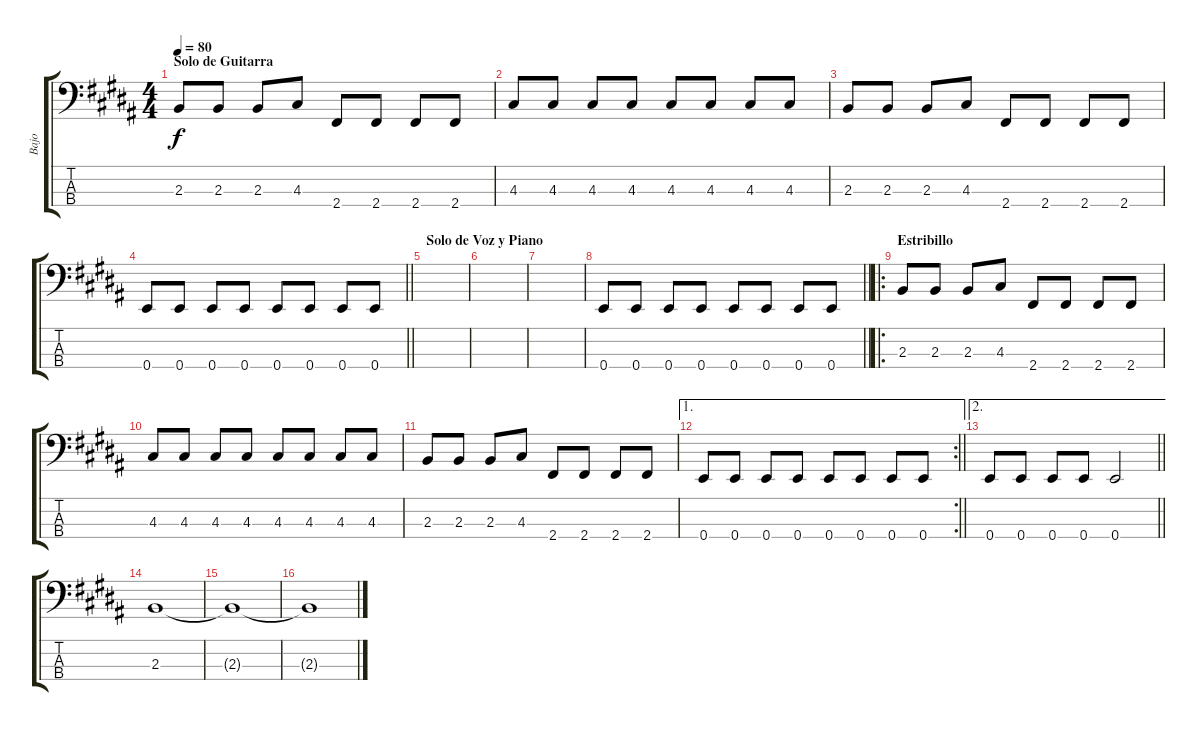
\track ("Bajo" "Bajo") {instrument electricbassfinger}
\staff {score tabs}
\tuning (G2 D2 A1 E1) {hide}
\ts (4 4)
\section ("" "Solo de Guitarra")
\tempo 80
\clef f4
\ks b
2.3.8{dy f} 2.3.8 2.3.8 4.3.8 2.4.8 2.4.8 2.4.8 2.4.8 |
4.3.8 4.3.8 4.3.8 4.3.8 4.3.8 4.3.8 4.3.8 4.3.8 |
2.3.8 2.3.8 2.3.8 4.3.8 2.4.8 2.4.8 2.4.8 2.4.8 |
\barLineRight lightlight
0.4.8 0.4.8 0.4.8 0.4.8 0.4.8 0.4.8 0.4.8 0.4.8 |
\section ("" "Solo de Voz y Piano")
|
|
|
\barLineRight lightlight
0.4.8 0.4.8 0.4.8 0.4.8 0.4.8 0.4.8 0.4.8 0.4.8 |
\ro
\section ("" "Estribillo")
2.3.8 2.3.8 2.3.8 4.3.8 2.4.8 2.4.8 2.4.8 2.4.8 |
4.3.8 4.3.8 4.3.8 4.3.8 4.3.8 4.3.8 4.3.8 4.3.8 |
2.3.8 2.3.8 2.3.8 4.3.8 2.4.8 2.4.8 2.4.8 2.4.8 |
\ae 1
\rc 2
\barLineRight lightlight
0.4.8 0.4.8 0.4.8 0.4.8 0.4.8 0.4.8 0.4.8 0.4.8 |
\ae 2
\barLineRight lightlight
0.4.8 0.4.8 0.4.8 0.4.8 0.4.2 |
2.3.1 |
2.3{t}.1 |
2.3{t}.1
